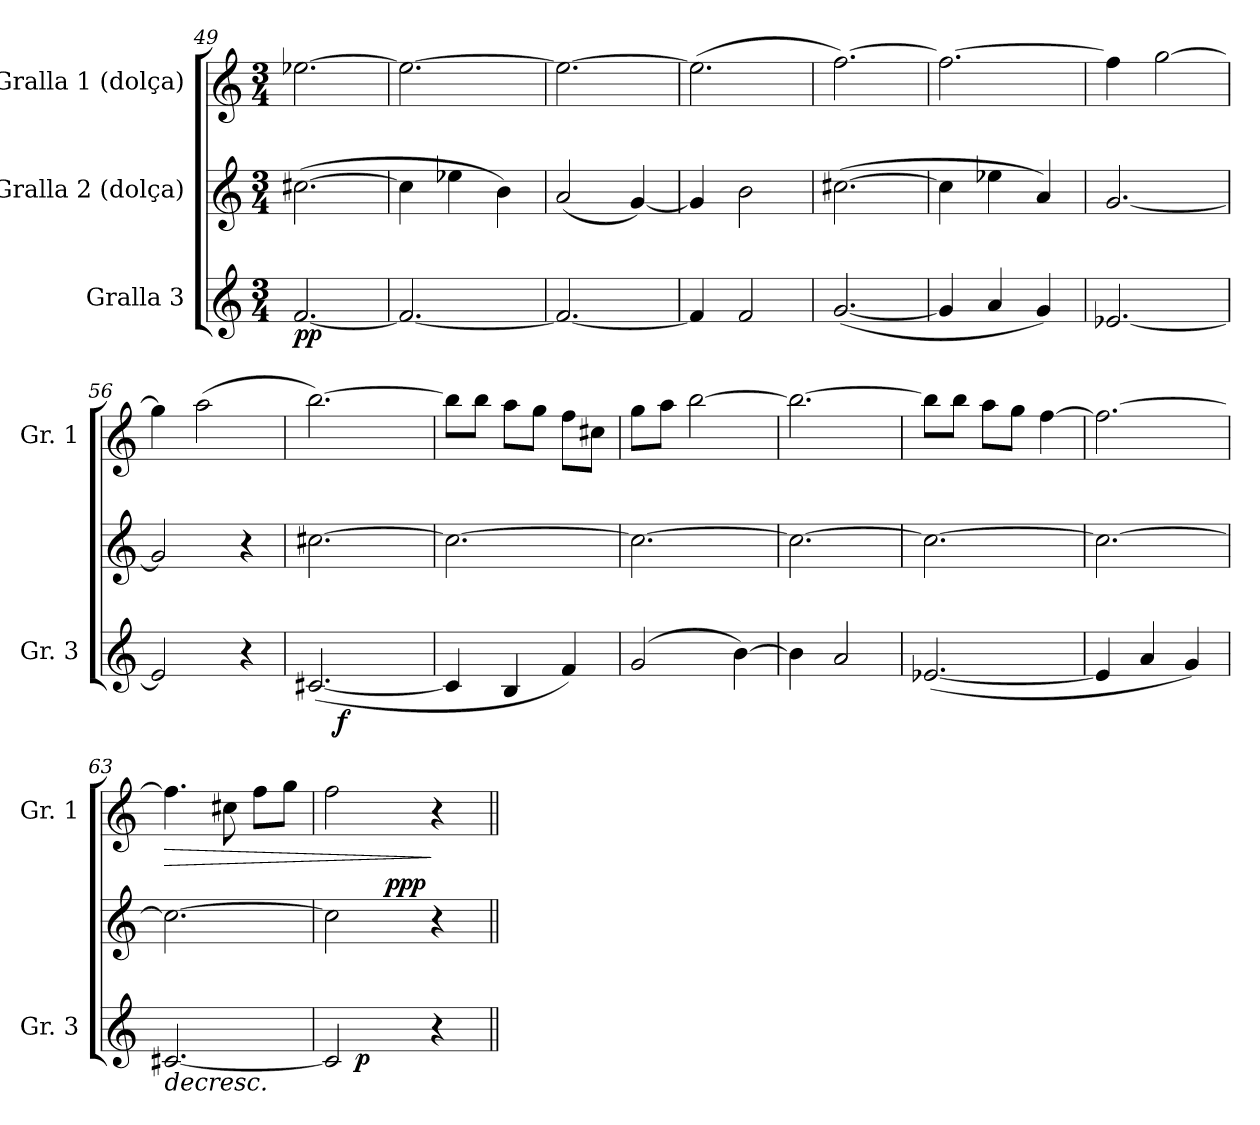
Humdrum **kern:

**kern	**dynam	**kern	**dynam	**kern	**dynam
*part3	*part3	*part2	*part2	*part1	*part1
*staff3	*staff3	*staff2	*staff2	*staff1	*staff1
*I"Gralla 3	*	*I"Gralla 2 (dolça)	*	*I"Gralla 1 (dolça)	*
*I'Gr. 3	*	*	*	*I'Gr. 1	*
*clefG2	*	*clefG2	*	*clefG2	*
*k[]	*	*k[]	*	*k[]	*
*M3/4	*	*M3/4	*	*M3/4	*
=49	=49	=49	=49	=49	=49
!	!LO:DY:b	!	!LO:DY:a	!	!
!	!	!	!LO:DY:n=1:b	!	!
[2.f/	pp	(>[2.cc#X\	pp mf	[2.ee-X\	.
=50	=50	=50	=50	=50	=50
2.f/_	.	4cc#\]	.	2.ee-\_	.
.	.	4ee-X\	.	.	.
.	.	4b\)	.	.	.
=51	=51	=51	=51	=51	=51
2.f/_	.	(<2a/	.	2.ee-\_	.
.	.	[4g/)	.	.	.
=52	=52	=52	=52	=52	=52
4f/]	.	4g/]	.	(>2.ee-\]	.
2f/	.	2b\	.	.	.
=53	=53	=53	=53	=53	=53
(<[2.g/	.	(>[2.cc#X\	.	[2.ff\)	.
=54	=54	=54	=54	=54	=54
4g/]	.	4cc#\]	.	2.ff\_	.
4a/	.	4ee-X\	.	.	.
4g/)	.	4a/)	.	.	.
!!LO:LB:g=z
=55	=55	=55	=55	=55	=55
[2.e-X/	.	[2.g/	.	4ff\]	.
.	.	.	.	[2gg\	.
=56	=56	=56	=56	=56	=56
2e-/]	.	2g/]	.	4gg\]	.
.	.	.	.	(>2aa\	.
4r	.	4r	.	.	.
=57	=57	=57	=57	=57	=57
*^	*	*^	*	*	*
(<[2.c#X/	8ryy	.	[2.cc#X\	8ryy	.	[2.bb\)	.
!	!	!LO:DY:b	!	!	!LO:DY:b	!	!
!	!	!	!	!	!LO:DY:n=1:a	!	!
.	2ryy	f	.	2ryy	p ff	.	.
.	8ryy	.	.	8ryy	.	.	.
*v	*v	*	*	*	*	*	*
*	*	*v	*v	*	*	*
=58	=58	=58	=58	=58	=58
4c#/]	.	2.cc#\_	.	8bb\L]	.
.	.	.	.	8bb\J	.
4B/	.	.	.	8aa\L	.
.	.	.	.	8gg\J	.
4f/)	.	.	.	8ff\L	.
.	.	.	.	8cc#X\J	.
=59	=59	=59	=59	=59	=59
(>2g/	.	2.cc#\_	.	8gg\L	.
.	.	.	.	8aa\J	.
.	.	.	.	[2bb\	.
[4b\)	.	.	.	.	.
=60	=60	=60	=60	=60	=60
4b\]	.	2.cc#\_	.	2.bb\_	.
2a/	.	.	.	.	.
=61	=61	=61	=61	=61	=61
(<[2.e-X/	.	2.cc#\_	.	8bb\L]	.
.	.	.	.	8bb\J	.
.	.	.	.	8aa\L	.
.	.	.	.	8gg\J	.
.	.	.	.	[4ff\	.
=62	=62	=62	=62	=62	=62
4e-/]	.	2.cc#\_	.	2.ff\_	.
4a/	.	.	.	.	.
4g/)	.	.	.	.	.
!!LO:PB:g=z
=63	=63	=63	=63	=63	=63
!	!LO:HP:b	!	!	!	!LO:HP:b
[2.c#X/	>	2.cc#\_	.	4.ff\]	>
.	.	.	.	8cc#X\	.
.	.	.	.	8ff\L	.
.	.	.	.	8gg\J	.
=64	=64	=64	=64	=64	=64
*^	*	*^	*	*	*
2c#/]	8ryy	.	2cc#\]	4ryy	.	2ff\	.
!	!	!LO:DY:b	!	!	!	!	!
.	2ryy	p	.	.	.	.	.
!	!	!	!	!	!LO:DY:b	!	!
!	!	!	!	!	!LO:DY:n=1:a	!	!
.	.	.	.	2ryy	pp p	.	.
4r	.	]	4r	.	.	4r	]
.	8ryy	.	.	.	.	.	.
*v	*v	*	*	*	*	*	*
*	*	*v	*v	*	*	*
=||	=||	=||	=||	=||	=||
*-	*-	*-	*-	*-	*-
